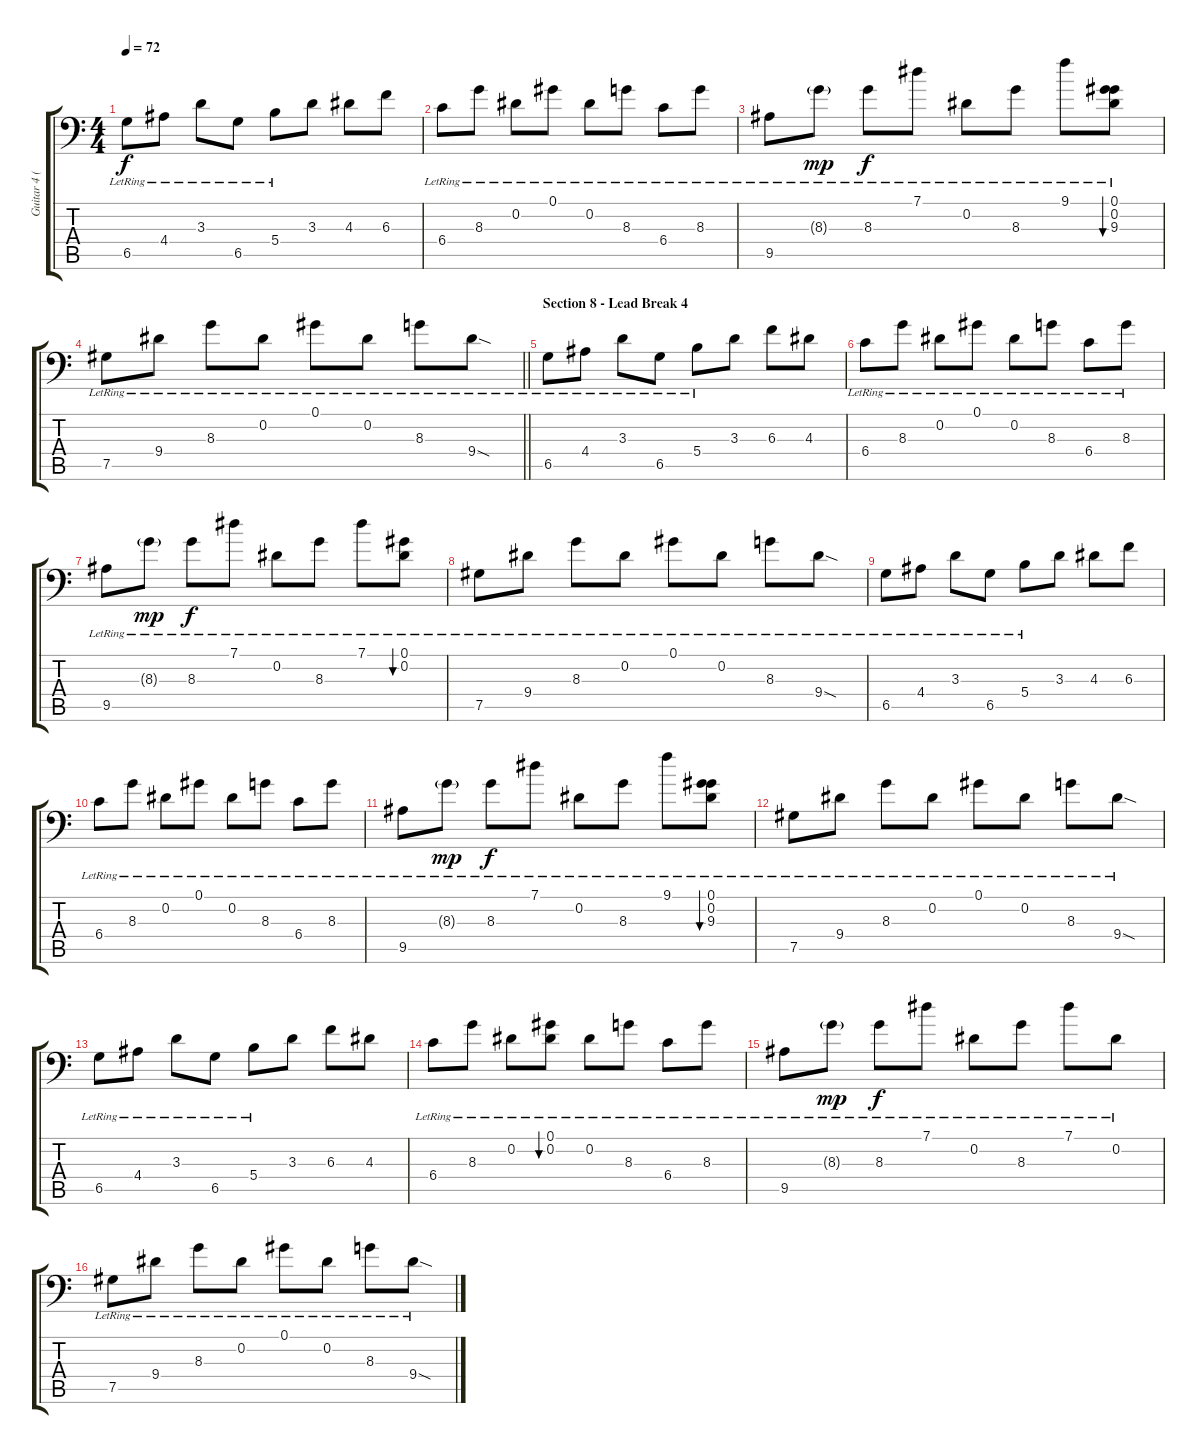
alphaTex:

\track ("Guitar 4 (Mild Overdrive)" "Guitar 4 (") {instrument electricguitarclean}
\staff {score tabs}
\tuning (Ab3 Eb3 B2 Gb2 Db2 Ab1) {hide}
\ts (4 4)
\tempo 72
\clef f4
\ks c
6.5{lr}.8{dy f} 4.4{lr}.8 3.3{lr}.8 6.5{lr}.8 5.4{lr}.8 3.3.8 4.3.8 6.3.8 |
6.4{lr}.8 8.3{lr}.8 0.2{lr}.8 0.1{lr}.8 0.2{lr}.8 8.3{lr}.8 6.4{lr}.8 8.3{lr}.8 |
9.5{lr}.8 8.3{g lr}.8{dy mp} 8.3{lr}.8{dy f} 7.1{lr}.8 0.2{lr}.8 8.3{lr}.8 9.1{lr}.8 (0.1{lr} 0.2{lr} 9.3{lr}).8{bu 60} |
\barLineRight lightlight
7.5{lr}.8 9.4{lr}.8 8.3{lr}.8 0.2{lr}.8 0.1{lr}.8 0.2{lr}.8 8.3{lr}.8 9.4{sod lr}.8 |
\section ("" "Section 8 - Lead Break 4")
6.5{lr}.8 4.4{lr}.8 3.3{lr}.8 6.5{lr}.8 5.4{lr}.8 3.3.8 6.3.8 4.3.8 |
6.4{lr}.8 8.3{lr}.8 0.2{lr}.8 0.1{lr}.8 0.2{lr}.8 8.3{lr}.8 6.4{lr}.8 8.3{lr}.8 |
9.5{lr}.8 8.3{g lr}.8{dy mp} 8.3{lr}.8{dy f} 7.1{lr}.8 0.2{lr}.8 8.3{lr}.8 7.1{lr}.8 (0.1{lr} 0.2{lr}).8{bu 60} |
7.5{lr}.8 9.4{lr}.8 8.3{lr}.8 0.2{lr}.8 0.1{lr}.8 0.2{lr}.8 8.3{lr}.8 9.4{sod lr}.8 |
6.5{lr}.8 4.4{lr}.8 3.3{lr}.8 6.5{lr}.8 5.4{lr}.8 3.3.8 4.3.8 6.3.8 |
6.4{lr}.8 8.3{lr}.8 0.2{lr}.8 0.1{lr}.8 0.2{lr}.8 8.3{lr}.8 6.4{lr}.8 8.3{lr}.8 |
9.5{lr}.8 8.3{g lr}.8{dy mp} 8.3{lr}.8{dy f} 7.1{lr}.8 0.2{lr}.8 8.3{lr}.8 9.1{lr}.8 (0.1{lr} 0.2{lr} 9.3{lr}).8{bu 60} |
7.5{lr}.8 9.4{lr}.8 8.3{lr}.8 0.2{lr}.8 0.1{lr}.8 0.2{lr}.8 8.3{lr}.8 9.4{sod lr}.8 |
6.5{lr}.8 4.4{lr}.8 3.3{lr}.8 6.5{lr}.8 5.4{lr}.8 3.3.8 6.3.8 4.3.8 |
6.4{lr}.8 8.3{lr}.8 0.2{lr}.8 (0.1{lr} 0.2{lr}).8{bu 60} 0.2{lr}.8 8.3{lr}.8 6.4{lr}.8 8.3{lr}.8 |
9.5{lr}.8 8.3{g lr}.8{dy mp} 8.3{lr}.8{dy f} 7.1{lr}.8 0.2{lr}.8 8.3{lr}.8 7.1{lr}.8 0.2{lr}.8 |
7.5{lr}.8 9.4{lr}.8 8.3{lr}.8 0.2{lr}.8 0.1{lr}.8 0.2{lr}.8 8.3{lr}.8 9.4{sod lr}.8
